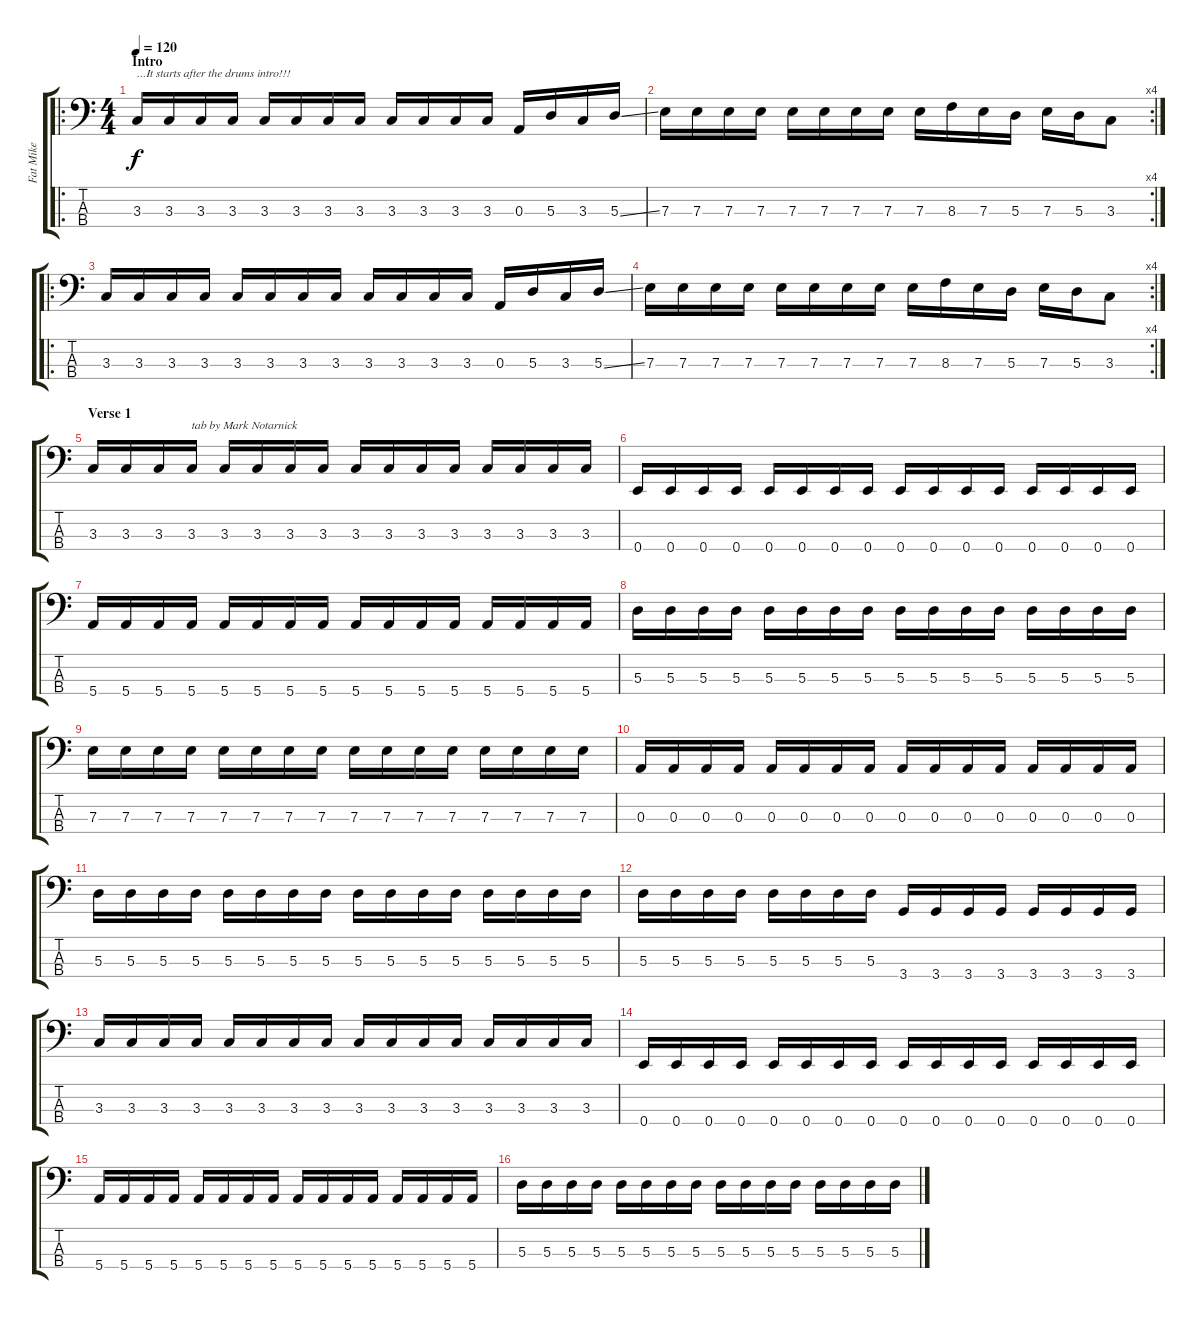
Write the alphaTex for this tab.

\track ("Fat Mike" "Fat Mike") {instrument electricbasspick}
\staff {score tabs}
\tuning (G2 D2 A1 E1) {hide}
\ro
\ts (4 4)
\section ("" "Intro")
\tempo 120
\clef f4
\ks c
3.3.16{txt "...It starts after the drums intro!!!" dy f instrument electricbasspick} 3.3.16 3.3.16 3.3.16 3.3.16 3.3.16 3.3.16 3.3.16 3.3.16 3.3.16 3.3.16 3.3.16 0.3.16 5.3.16 3.3.16 5.3{ss}.16 |
\rc 4
7.3.16 7.3.16 7.3.16 7.3.16 7.3.16 7.3.16 7.3.16 7.3.16 7.3.16 8.3.16 7.3.16 5.3.16 7.3.16 5.3.16 3.3.8 |
\ro
3.3.16 3.3.16 3.3.16 3.3.16 3.3.16 3.3.16 3.3.16 3.3.16 3.3.16 3.3.16 3.3.16 3.3.16 0.3.16 5.3.16 3.3.16 5.3{ss}.16 |
\rc 4
7.3.16 7.3.16 7.3.16 7.3.16 7.3.16 7.3.16 7.3.16 7.3.16 7.3.16 8.3.16 7.3.16 5.3.16 7.3.16 5.3.16 3.3.8 |
\section ("" "Verse 1")
3.3.16 3.3.16 3.3.16 3.3.16{txt "tab by Mark Notarnick"} 3.3.16 3.3.16 3.3.16 3.3.16 3.3.16 3.3.16 3.3.16 3.3.16 3.3.16 3.3.16 3.3.16 3.3.16 |
0.4.16 0.4.16 0.4.16 0.4.16 0.4.16 0.4.16 0.4.16 0.4.16 0.4.16 0.4.16 0.4.16 0.4.16 0.4.16 0.4.16 0.4.16 0.4.16 |
5.4.16 5.4.16 5.4.16 5.4.16 5.4.16 5.4.16 5.4.16 5.4.16 5.4.16 5.4.16 5.4.16 5.4.16 5.4.16 5.4.16 5.4.16 5.4.16 |
5.3.16 5.3.16 5.3.16 5.3.16 5.3.16 5.3.16 5.3.16 5.3.16 5.3.16 5.3.16 5.3.16 5.3.16 5.3.16 5.3.16 5.3.16 5.3.16 |
7.3.16 7.3.16 7.3.16 7.3.16 7.3.16 7.3.16 7.3.16 7.3.16 7.3.16 7.3.16 7.3.16 7.3.16 7.3.16 7.3.16 7.3.16 7.3.16 |
0.3.16 0.3.16 0.3.16 0.3.16 0.3.16 0.3.16 0.3.16 0.3.16 0.3.16 0.3.16 0.3.16 0.3.16 0.3.16 0.3.16 0.3.16 0.3.16 |
5.3.16 5.3.16 5.3.16 5.3.16 5.3.16 5.3.16 5.3.16 5.3.16 5.3.16 5.3.16 5.3.16 5.3.16 5.3.16 5.3.16 5.3.16 5.3.16 |
5.3.16 5.3.16 5.3.16 5.3.16 5.3.16 5.3.16 5.3.16 5.3.16 3.4.16 3.4.16 3.4.16 3.4.16 3.4.16 3.4.16 3.4.16 3.4.16 |
3.3.16 3.3.16 3.3.16 3.3.16 3.3.16 3.3.16 3.3.16 3.3.16 3.3.16 3.3.16 3.3.16 3.3.16 3.3.16 3.3.16 3.3.16 3.3.16 |
0.4.16 0.4.16 0.4.16 0.4.16 0.4.16 0.4.16 0.4.16 0.4.16 0.4.16 0.4.16 0.4.16 0.4.16 0.4.16 0.4.16 0.4.16 0.4.16 |
5.4.16 5.4.16 5.4.16 5.4.16 5.4.16 5.4.16 5.4.16 5.4.16 5.4.16 5.4.16 5.4.16 5.4.16 5.4.16 5.4.16 5.4.16 5.4.16 |
5.3.16 5.3.16 5.3.16 5.3.16 5.3.16 5.3.16 5.3.16 5.3.16 5.3.16 5.3.16 5.3.16 5.3.16 5.3.16 5.3.16 5.3.16 5.3.16
